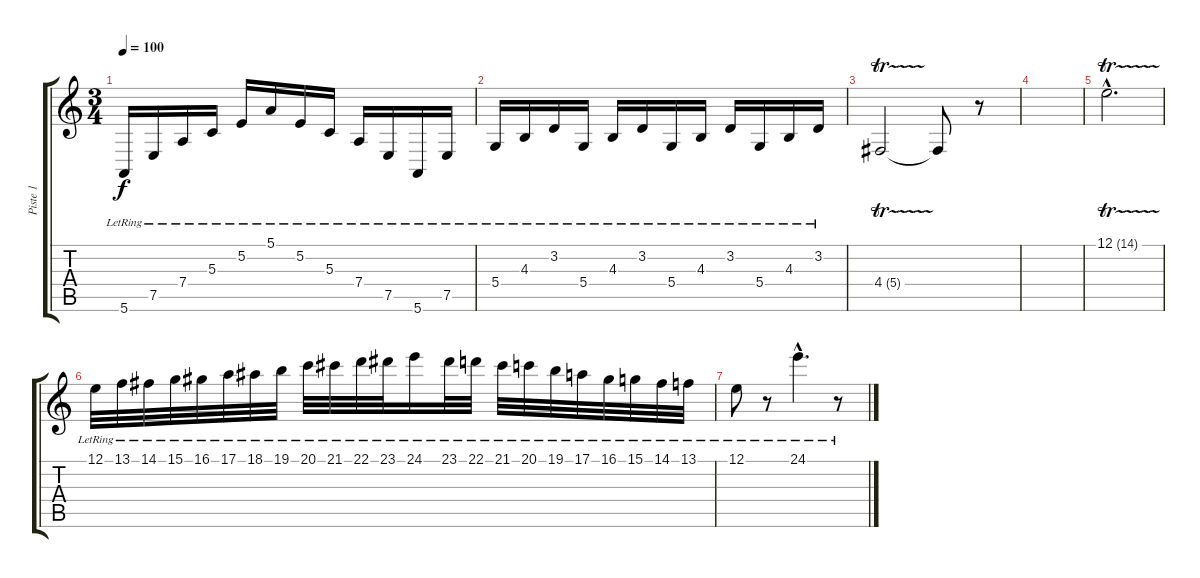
\track ("Piste 1" "Piste 1") {instrument acousticgrandpiano}
\staff {score tabs}
\tuning (E4 B3 G3 D3 A2 E2) {hide}
\ts (3 4)
\tempo 100
\clef g2
\ks c
5.6{lr}.16{dy f} 7.5{lr}.16 7.4{lr}.16 5.3{lr}.16 5.2{lr}.16 5.1{lr}.16 5.2{lr}.16 5.3{lr}.16 7.4{lr}.16 7.5{lr}.16 5.6{lr}.16 7.5{lr}.16 |
5.4{lr}.16 4.3{lr}.16 3.2{lr}.16 5.4{lr}.16 4.3{lr}.16 3.2{lr}.16 5.4{lr}.16 4.3{lr}.16 3.2{lr}.16 5.4{lr}.16 4.3{lr}.16 3.2{lr}.16 |
4.4{tr (5 32)}.2 4.4{t}.8 r.8 |
|
12.1{tr (14 32) hac}.2{d} |
12.1{lr}.32 13.1{lr}.32 14.1{lr}.32 15.1{lr}.32 16.1{lr}.32 17.1{lr}.32 18.1{lr}.32 19.1{lr}.32 20.1{lr}.32 21.1{lr}.32 22.1{lr}.32 23.1{lr}.32 24.1{lr}.16 23.1{lr}.32 22.1{lr}.32 21.1{lr}.32 20.1{lr}.32 19.1{lr}.32 17.1{lr}.32 16.1{lr}.32 15.1{lr}.32 14.1{lr}.32 13.1{lr}.32 |
12.1{lr}.8 r.8 24.1{hac lr}.4{d} r.8
